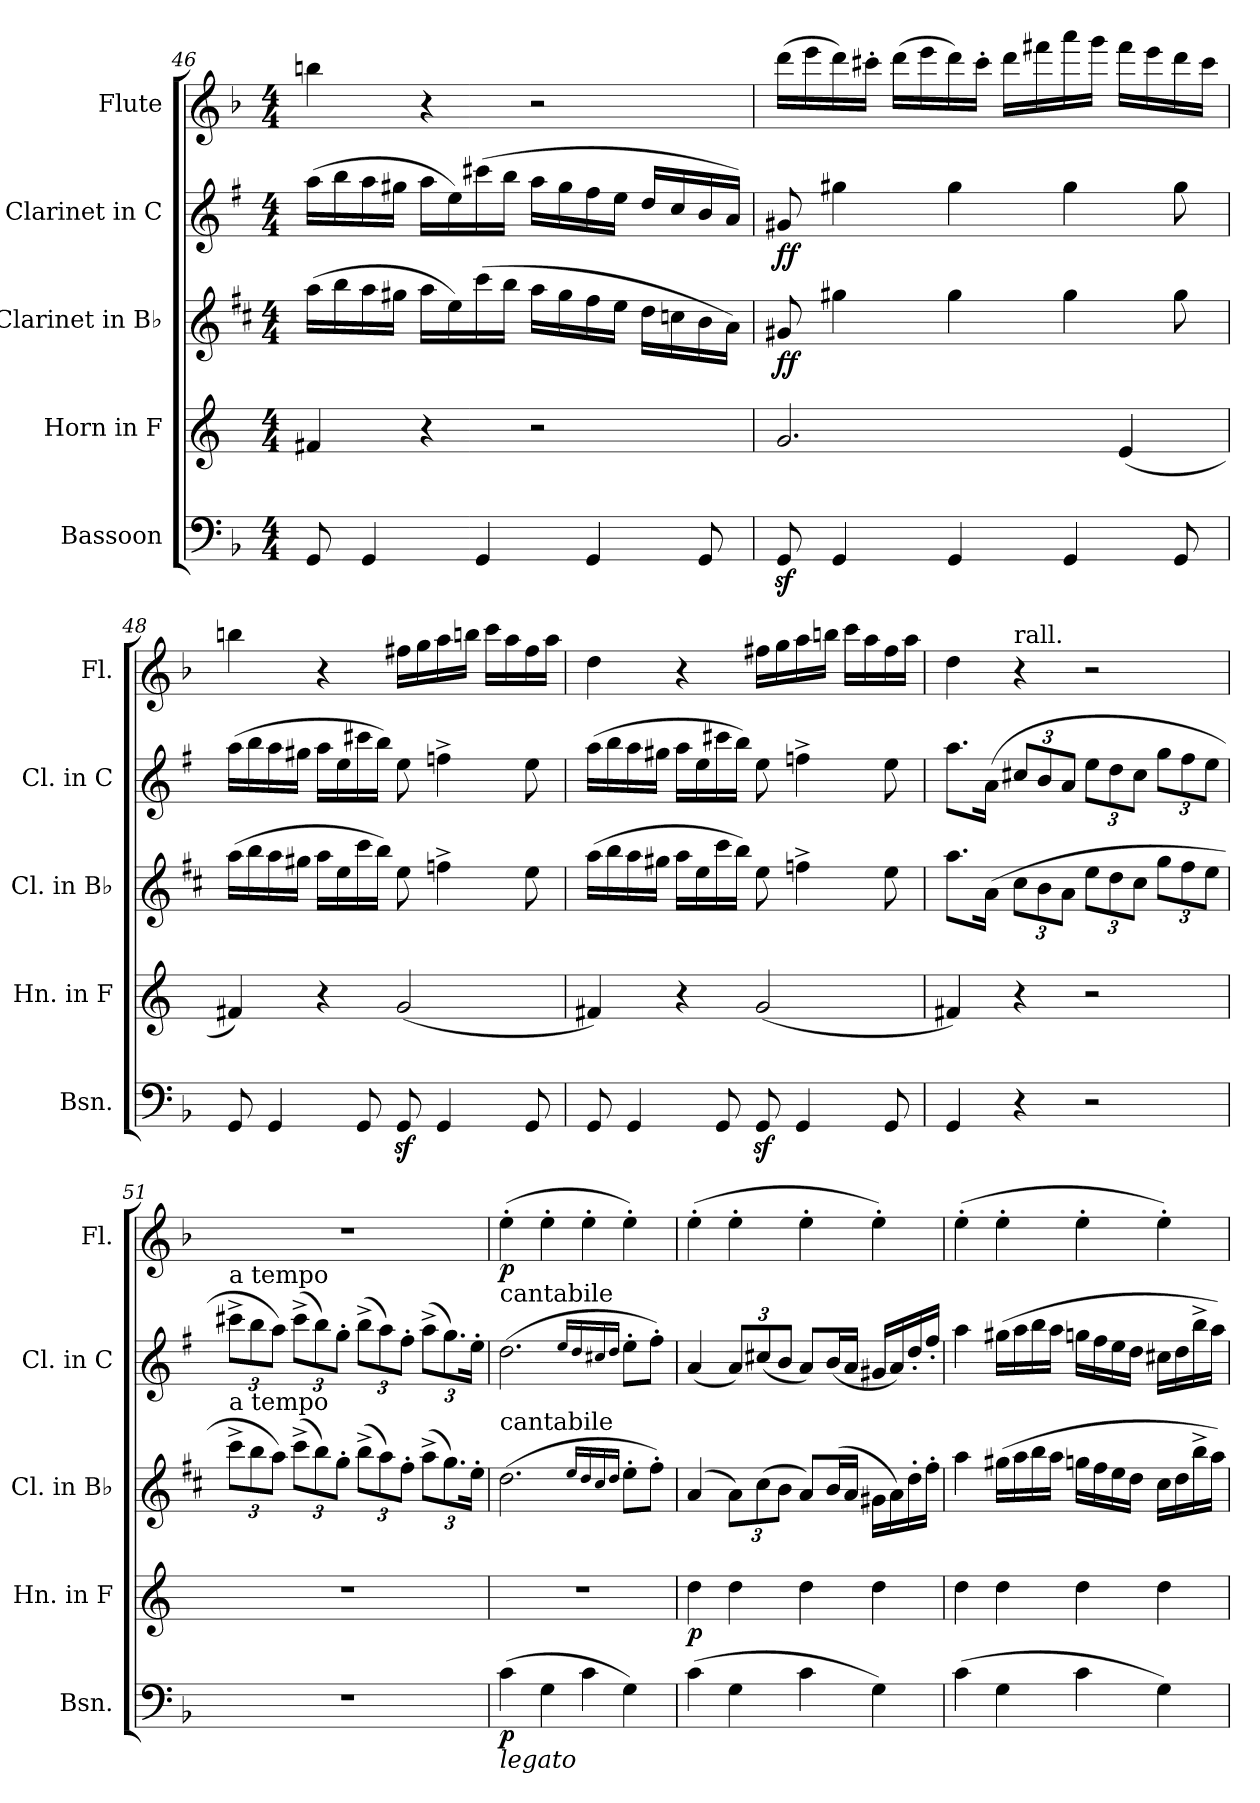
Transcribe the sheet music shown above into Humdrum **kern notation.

**kern	**dynam	**kern	**dynam	**kern	**dynam	**kern	**dynam	**kern	**dynam
*part5	*part5	*part4	*part4	*part3	*part3	*part2	*part2	*part1	*part1
*staff5	*staff5	*staff4	*staff4	*staff3	*staff3	*staff2	*staff2	*staff1	*staff1
*I"Bassoon	*	*I"Horn in F	*	*I"Clarinet in B♭	*	*I"Clarinet in C	*	*I"Flute	*
*I'Bsn.	*	*I'Hn. in F	*	*I'Cl. in B♭	*	*I'Cl. in C	*	*I'Fl.	*
*clefF4	*	*clefG2	*	*clefG2	*	*clefG2	*	*clefG2	*
*	*	*ITrd4c7	*	*ITrd1c2	*	*ITrd1c2	*	*	*
*k[b-]	*	*k[b-]	*	*k[]	*	*k[b-]	*	*k[b-]	*
*M4/4	*	*M4/4	*	*M4/4	*	*M4/4	*	*M4/4	*
=46	=46	=46	=46	=46	=46	=46	=46	=46	=46
8GG/	.	4Bn/	.	(16gg\LL	.	(16gg\LL	.	4bbn\	.
.	.	.	.	16aa\	.	16aa\	.	.	.
4GG/	.	.	.	16gg\	.	16gg\	.	.	.
.	.	.	.	16ff#X\JJ	.	16ff#X\JJ	.	.	.
.	.	4r	.	16gg\LL	.	16gg\LL	.	4r	.
.	.	.	.	16dd\)	.	16dd\)	.	.	.
4GG/	.	.	.	(16bb\	.	(16bbn\	.	.	.
.	.	.	.	16aa\JJ	.	16aa\JJ	.	.	.
.	.	2r	.	16gg\LL	.	16gg\LL	.	2r	.
.	.	.	.	16ff#\	.	16ff#\	.	.	.
4GG/	.	.	.	16ee\	.	16ee\	.	.	.
.	.	.	.	16dd\JJ	.	16dd\JJ	.	.	.
.	.	.	.	16cc\LL	.	16cc/LL	.	.	.
.	.	.	.	16b-X\	.	16b-/	.	.	.
8GG/	.	.	.	16a\	.	16a/	.	.	.
.	.	.	.	16g\JJ)	.	16g/JJ)	.	.	.
!!LO:LB:g=z
=47	=47	=47	=47	=47	=47	=47	=47	=47	=47
!	!	!	!	!	!LO:DY:b	!	!LO:DY:b	!	!
8GGz</	.	2.c/	.	8f#X/	ff	8f#X/	ff	(16ddd\LL	.
.	.	.	.	.	.	.	.	16eee\	.
4GG/	.	.	.	4ff#X\	.	4ff#X\	.	16ddd\)	.
.	.	.	.	.	.	.	.	16ccc#X'\JJ	.
.	.	.	.	.	.	.	.	(16ddd\LL	.
.	.	.	.	.	.	.	.	16eee\	.
4GG/	.	.	.	4ff#\	.	4ff#\	.	16ddd\)	.
.	.	.	.	.	.	.	.	16ccc#'\JJ	.
.	.	.	.	.	.	.	.	16ddd\LL	.
.	.	.	.	.	.	.	.	16fff#X\	.
4GG/	.	.	.	4ff#\	.	4ff#\	.	16aaa\	.
.	.	.	.	.	.	.	.	16ggg\JJ	.
.	.	(4A/	.	.	.	.	.	16fff#\LL	.
.	.	.	.	.	.	.	.	16eee\	.
8GG/	.	.	.	8ff#\	.	8ff#\	.	16ddd\	.
.	.	.	.	.	.	.	.	16ccc#\JJ	.
=48	=48	=48	=48	=48	=48	=48	=48	=48	=48
8GG/	.	4Bn/)	.	(16gg\LL	.	(16gg\LL	.	4bbn\	.
.	.	.	.	16aa\	.	16aa\	.	.	.
4GG/	.	.	.	16gg\	.	16gg\	.	.	.
.	.	.	.	16ff#X\JJ	.	16ff#X\JJ	.	.	.
.	.	4r	.	16gg\LL	.	16gg\LL	.	4r	.
.	.	.	.	16dd\	.	16dd\	.	.	.
8GG/	.	.	.	16bb\	.	16bbn\	.	.	.
.	.	.	.	16aa\JJ)	.	16aa\JJ)	.	.	.
8GGz</	.	(2c/	.	8dd\	.	8dd\	.	16ff#X\LL	.
.	.	.	.	.	.	.	.	16gg\	.
4GG/	.	.	.	4ee-X^\	.	4ee-X^\	.	16aa\	.
.	.	.	.	.	.	.	.	16bbn\JJ	.
.	.	.	.	.	.	.	.	16ccc\LL	.
.	.	.	.	.	.	.	.	16aa\	.
8GG/	.	.	.	8dd\	.	8dd\	.	16ff#\	.
.	.	.	.	.	.	.	.	16aa\JJ	.
!!LO:LB:g=z
=49	=49	=49	=49	=49	=49	=49	=49	=49	=49
8GG/	.	4Bn/)	.	(16gg\LL	.	(16gg\LL	.	4dd\	.
.	.	.	.	16aa\	.	16aa\	.	.	.
4GG/	.	.	.	16gg\	.	16gg\	.	.	.
.	.	.	.	16ff#X\JJ	.	16ff#X\JJ	.	.	.
.	.	4r	.	16gg\LL	.	16gg\LL	.	4r	.
.	.	.	.	16dd\	.	16dd\	.	.	.
8GG/	.	.	.	16bb\	.	16bbn\	.	.	.
.	.	.	.	16aa\JJ)	.	16aa\JJ)	.	.	.
8GGz</	.	(2c/	.	8dd\	.	8dd\	.	16ff#X\LL	.
.	.	.	.	.	.	.	.	16gg\	.
4GG/	.	.	.	4ee-X^\	.	4ee-X^\	.	16aa\	.
.	.	.	.	.	.	.	.	16bbn\JJ	.
.	.	.	.	.	.	.	.	16ccc\LL	.
.	.	.	.	.	.	.	.	16aa\	.
8GG/	.	.	.	8dd\	.	8dd\	.	16ff#\	.
.	.	.	.	.	.	.	.	16aa\JJ	.
=50	=50	=50	=50	=50	=50	=50	=50	=50	=50
4GG/	.	4Bn/)	.	8.gg\L	.	8.gg\L	.	4dd\	.
.	.	.	.	(16g\Jk	.	(16g\Jk	.	.	.
*	*	*	*	*Xbrackettup	*	*Xbrackettup	*	*	*
!	!	!	!	!	!	!	!	!LO:TX:t=rall.	!
4r	.	4r	.	12b\L	.	12bn/L	.	4r	.
.	.	.	.	12a\	.	12a/	.	.	.
.	.	.	.	12g\J	.	12g/J	.	.	.
2r	.	2r	.	12dd\L	.	12dd\L	.	2r	.
.	.	.	.	12cc\	.	12cc\	.	.	.
.	.	.	.	12b\J	.	12b\J	.	.	.
.	.	.	.	12ff\L	.	12ff\L	.	.	.
.	.	.	.	12ee\	.	12ee\	.	.	.
.	.	.	.	12dd\J	.	12dd\J	.	.	.
!!LO:PB:g=z
=51	=51	=51	=51	=51	=51	=51	=51	=51	=51
!	!	!	!	!	!	!LO:TX:a:t=a tempo	!	!	!
!	!	!	!	!LO:TX:a:t=a tempo	!	!	!	!	!
1r	.	1r	.	12bb^\L	.	12bbn^\L	.	1r	.
.	.	.	.	12aa\	.	12aa\	.	.	.
.	.	.	.	12gg\J)	.	12gg\J)	.	.	.
.	.	.	.	(12bb^\L	.	(12bb^\L	.	.	.
.	.	.	.	12aa\)	.	12aa\)	.	.	.
.	.	.	.	12ff'\J	.	12ff'\J	.	.	.
.	.	.	.	(12aa^\L	.	(12aa^\L	.	.	.
.	.	.	.	12gg\)	.	12gg\)	.	.	.
.	.	.	.	12ee'\J	.	12ee'\J	.	.	.
.	.	.	.	(12gg^\L	.	(12gg^\L	.	.	.
.	.	.	.	12.ff\)	.	12.ff\)	.	.	.
.	.	.	.	24dd'\Jk	.	24dd'\Jk	.	.	.
=52	=52	=52	=52	=52	=52	=52	=52	=52	=52
!	!	!	!	!	!	!LO:TX:a:t=cantabile	!	!	!
!	!	!	!	!LO:TX:a:t=cantabile	!	!	!	!	!
!LO:TX:b:i:t=legato	!	!	!	!	!	!	!	!	!
!	!LO:DY:b	!	!	!	!	!	!	!	!LO:DY:b
(4c\	p	1r	.	(2.cc\	.	(2.cc\	.	(4ee'\	p
4G\	.	.	.	.	.	.	.	4ee'\	.
4c\	.	.	.	.	.	.	.	4ee'\	.
.	.	.	.	16qdd/LL	.	16qdd/LL	.	.	.
.	.	.	.	16qcc/	.	16qcc/	.	.	.
.	.	.	.	16qb/	.	16qbn/	.	.	.
.	.	.	.	16qcc/JJ	.	16qcc/JJ	.	.	.
4G\)	.	.	.	8dd'\L	.	8dd'\L	.	4ee'\)	.
.	.	.	.	8ee'\J)	.	8ee'\J)	.	.	.
=53	=53	=53	=53	=53	=53	=53	=53	=53	=53
!	!	!	!LO:DY:b	!	!	!	!	!	!
(4c\	.	4g\	p	(4g/	.	(4g/	.	(4ee'\	.
4G\	.	4g\	.	12g\L)	.	12g/L)	.	4ee'\	.
.	.	.	.	(12b\	.	(12bn/	.	.	.
.	.	.	.	12a\J	.	12a/J	.	.	.
4c\	.	4g\	.	8g/L)	.	8g/L)	.	4ee'\	.
.	.	.	.	(16a/L	.	(16a/L	.	.	.
.	.	.	.	16g/JJ	.	16g/JJ	.	.	.
4G\)	.	4g\	.	16f#X\LL	.	16f#X/LL	.	4ee'\)	.
.	.	.	.	16g\)	.	16g/)	.	.	.
.	.	.	.	16cc'\	.	16cc'/	.	.	.
.	.	.	.	16ee'\JJ	.	16ee'/JJ	.	.	.
!!LO:LB:g=z
=54	=54	=54	=54	=54	=54	=54	=54	=54	=54
(4c\	.	4g\	.	4gg\	.	4gg\	.	(4ee'\	.
4G\	.	4g\	.	(16ff#X\LL	.	(16ff#X\LL	.	4ee'\	.
.	.	.	.	16gg\	.	16gg\	.	.	.
.	.	.	.	16aa\	.	16aa\	.	.	.
.	.	.	.	16gg\JJ	.	16gg\JJ	.	.	.
4c\	.	4g\	.	16ffn\LL	.	16ffn\LL	.	4ee'\	.
.	.	.	.	16ee\	.	16ee\	.	.	.
.	.	.	.	16dd\	.	16dd\	.	.	.
.	.	.	.	16cc\JJ	.	16cc\JJ	.	.	.
4G\)	.	4g\	.	16b\LL	.	16bn\LL	.	4ee'\)	.
.	.	.	.	16cc\	.	16cc\	.	.	.
.	.	.	.	16aa^\	.	16aa^\	.	.	.
.	.	.	.	16gg\JJ)	.	16gg\JJ)	.	.	.
=	=	=	=	=	=	=	=	=	=
*-	*-	*-	*-	*-	*-	*-	*-	*-	*-
